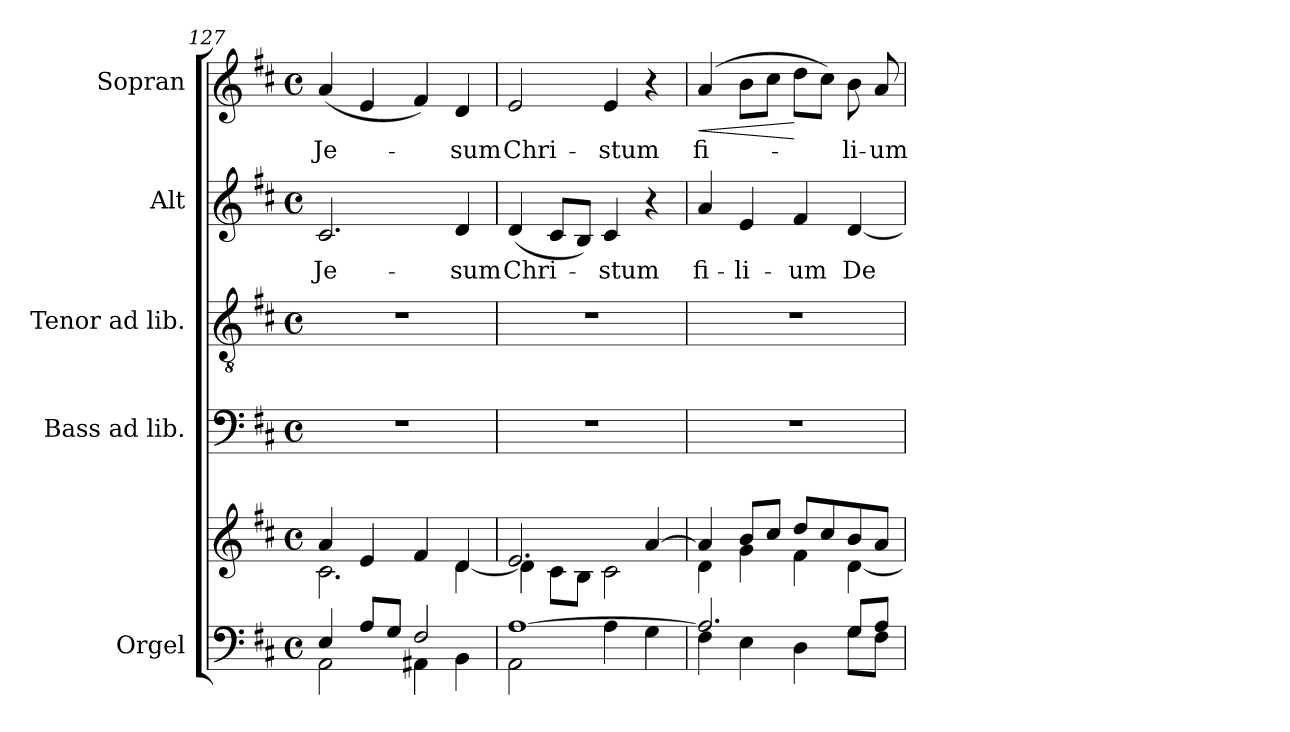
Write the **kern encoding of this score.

**kern	**kern	**kern	**kern	**kern	**text	**kern	**text	**dynam
*part5	*part5	*part4	*part3	*part2	*part2	*part1	*part1	*part1
*staff6	*staff5	*staff4	*staff3	*staff2	*staff2	*staff1	*staff1	*staff1
*I"Orgel	*	*I"Bass ad lib.	*I"Tenor ad lib.	*I"Alt	*	*I"Sopran	*	*
*I'Org.	*	*I'B.	*I'T.	*I'A.	*	*I'S.	*	*
!!LO:LB:g=z
*clefF4	*clefG2	*clefF4	*clefGv2	*clefG2	*	*clefG2	*	*
*k[f#c#]	*k[f#c#]	*k[f#c#]	*k[f#c#]	*k[f#c#]	*	*k[f#c#]	*	*
*D:	*D:	*D:	*D:	*D:	*	*D:	*	*
*M4/4	*M4/4	*M4/4	*M4/4	*M4/4	*	*M4/4	*	*
*met(c)	*met(c)	*met(c)	*met(c)	*met(c)	*	*met(c)	*	*
=127	=127	=127	=127	=127	=127	=127	=127	=127
*^	*^	*	*	*	*	*	*	*
!	!	!	!	!	!	!	!LO:LY:b	!	!LO:LY:b	!
4E/	2AA\	4a/	2.c#\	1r	1r	2.c#/	Je-	(<4a/	Je-	.
8A/L	.	4e/	.	.	.	.	.	4e/	.	.
8G/J	.	.	.	.	.	.	.	.	.	.
2F#/	4AA#X\	4f#/	.	.	.	.	.	4f#/)	.	.
!	!	!	!	!	!	!	!LO:LY:b	!	!LO:LY:b	!
.	4BB\	4d/	[<4d\	.	.	4d/	-sum	4d/	-sum	.
=128	=128	=128	=128	=128	=128	=128	=128	=128	=128	=128
!	!	!	!	!	!	!	!LO:LY:b	!	!LO:LY:b	!
[>1A	2AA\	2.e/	4d\]	1r	1r	(<4d/	Chri-	2e/	Chri-	.
.	.	.	8c#\L	.	.	8c#/L	.	.	.	.
.	.	.	8B\J	.	.	8B/J)	.	.	.	.
!	!	!	!	!	!	!	!LO:LY:b	!	!LO:LY:b	!
.	4A\	.	2c#\	.	.	4c#/	-stum	4e/	-stum	.
.	4G\	[>4a/	.	.	.	4r	.	4r	.	.
=129	=129	=129	=129	=129	=129	=129	=129	=129	=129	=129
!	!	!	!	!	!	!	!LO:LY:b	!	!LO:LY:b	!LO:HP:b
2.A/]	4F#\	4a/]	4d\	1r	1r	4a/	fi-	(4a/	fi-	<
!	!	!	!	!	!	!	!LO:LY:b	!	!	!
.	4E\	8b/L	4g\	.	.	4e/	-li-	8b\L	.	.
.	.	8cc#/J	.	.	.	.	.	8cc#\J	.	.
!	!	!	!	!	!	!	!LO:LY:b	!	!	!
.	4D\	8dd/L	4f#\	.	.	4f#/	-um	8dd\L	.	[
.	.	8cc#/	.	.	.	.	.	8cc#\J)	.	.
!	!	!	!	!	!	!	!LO:LY:b	!	!LO:LY:b	!
8G/L	8G\L	8b/	[<4d\	.	.	[4d/	De-	8b\	-li-	.
!	!	!	!	!	!	!	!	!	!LO:LY:b	!
8A/J	8F#\J	8a/J	.	.	.	.	.	8a/	-um	.
*v	*v	*	*	*	*	*	*	*	*	*
*	*v	*v	*	*	*	*	*	*	*
=	=	=	=	=	=	=	=	=
*-	*-	*-	*-	*-	*-	*-	*-	*-
